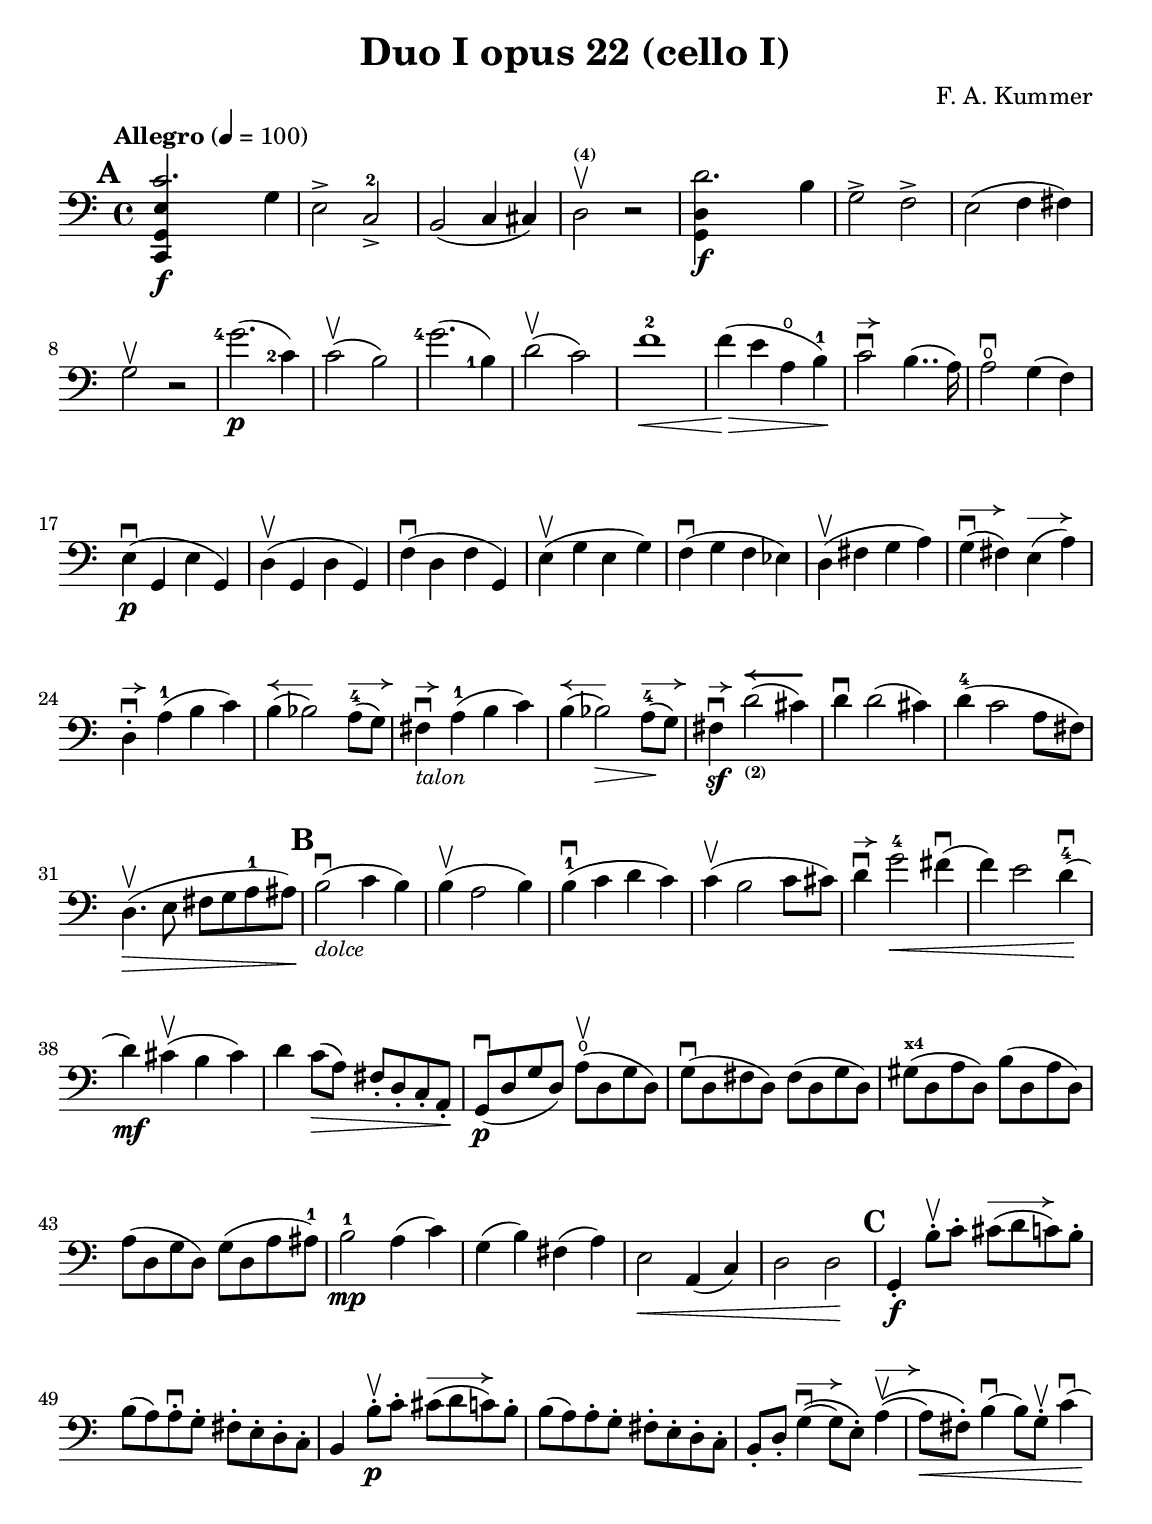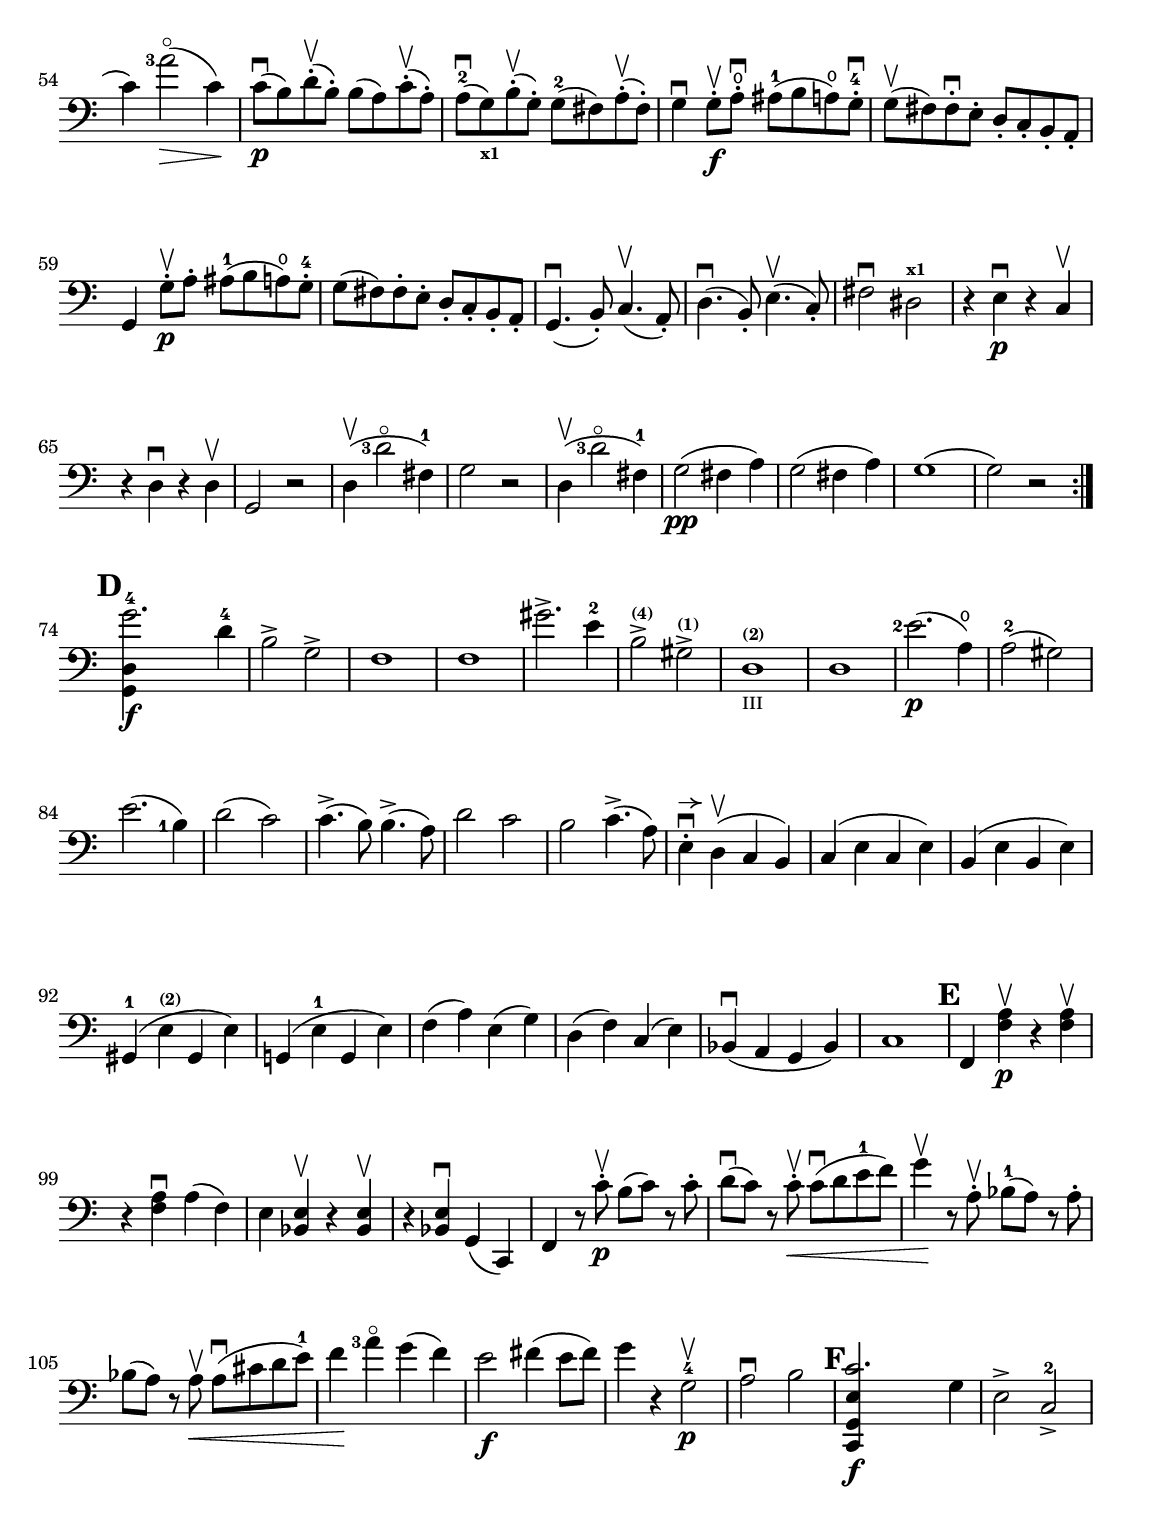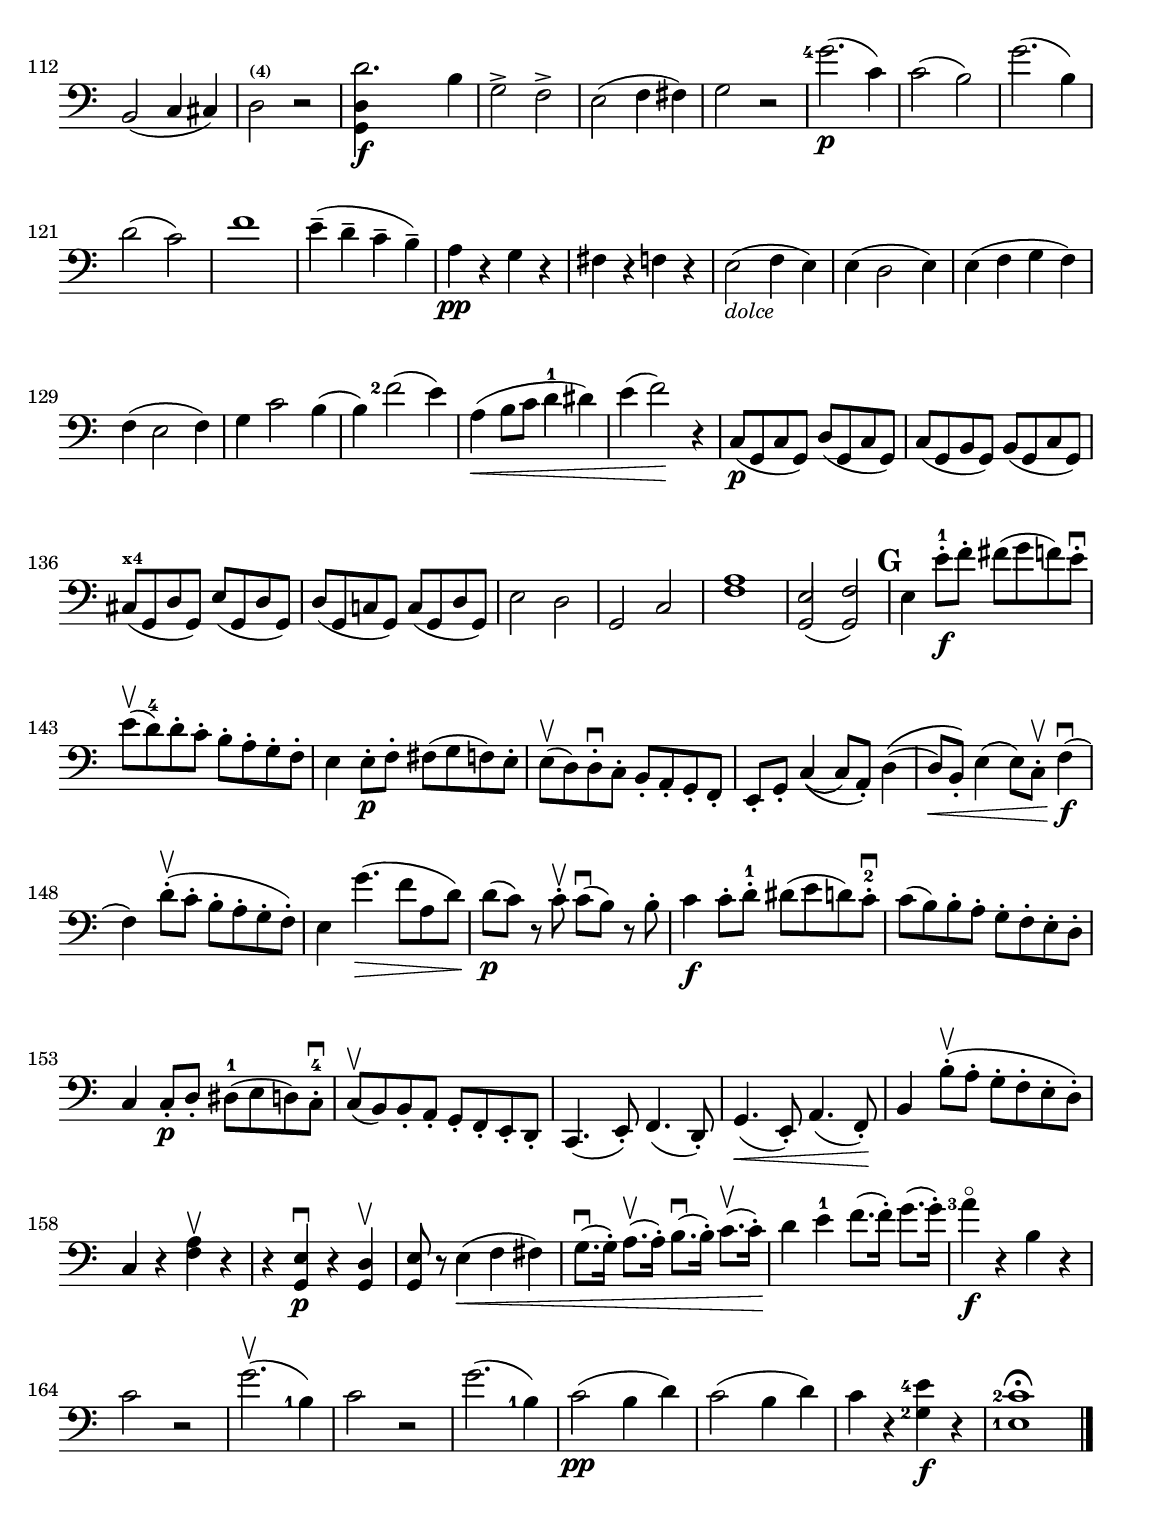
#(set-global-staff-size 21)

\version "2.18.2"

\header {
  title    = "Duo I opus 22 (cello I)"
  composer = "F. A. Kummer"
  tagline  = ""
}

\language "italiano"

% iPad Pro 12.9

\paper {
  paper-width  = 195\mm
  paper-height = 260\mm
  indent = #0
  print-page-number = ##f
%  line-width = #188
  ragged-last-bottom = ##f
  ragged-bottom = ##f
%  ragged-last = ##t
}

allongerCinq = \markup {
  \center-column {
    \combine
    \draw-line #'(-10 . 0)
    \arrow-head #X #RIGHT ##f
  }
}

allongerQuatre = \markup {
  \center-column {
    \combine
    \draw-line #'(-9 . 0)
    \arrow-head #X #RIGHT ##f
  }
}

allongerTrois = \markup {
  \center-column {
    \combine
    \draw-line #'(-6 . 0)
    \arrow-head #X #RIGHT ##f
  }
}

allongerDeux = \markup {
  \center-column {
    \combine
    \draw-line #'(-4 . 0)
    \arrow-head #X #RIGHT ##f
  }
}

allongerUne = \markup {
  \center-column {
    \combine
    \draw-line #'(-2 . 0)
    \arrow-head #X #RIGHT ##f
  }
}

retenir = \markup {
  \center-column {
    \concat {
      \arrow-head #X #LEFT ##f
      \hspace #-1
      \draw-line #'(-4 . 0)
    }
  }
}

retenirAppuyer = \markup {
  \center-column {
    \concat {
      \arrow-head #X #LEFT ##f
      \hspace #-1
      \override #'(thickness . 3)
      \draw-line #'(-5 . 0)
    }
  }
}

retenirQuatre = \markup {
  \center-column {
    \concat {
      \arrow-head #X #LEFT ##f
      \hspace #-1
      \draw-line #'(-8 . 0)
    }
  }
}

retenirCinq = \markup {
  \center-column {
    \concat {
      \arrow-head #X #LEFT ##f
      \hspace #-1
      \draw-line #'(-9 . 0)
    }
  }
}

\score {
  \new Staff
%  \with {instrumentName = #"Cello I"}
  {
    \override Hairpin.to-barline = ##f
    \tempo "Allegro" 4 = 100
    \time 4/4
    \key do \major
    \clef "bass"

    \set fingeringOrientations = #'(left)

    \mark \default
    \repeat volta 2 {
      <<do,4\f sol,4 mi4 do'2.>> sol4                                  % 1
      mi2-> do2->-2                                                    % 2
      si,2(do4 dod)                                                    % 3
      re2^\markup{\bold\teeny (4)}\upbow r2                            % 4
      <<sol,4\f re4 re'2.>> si4                                        % 5
      sol2-> fa2->                                                     % 6
      mi2(fa4 fad4)                                                    % 7
      sol2\upbow r2                                                    % 8
      <sol'-4>2.\p(<do'-2>4)                                           % 9
      do'2\upbow(si2)                                                  % 10
      <sol'-4>2.(<si-1>4)                                              % 11
      re'2\upbow(do'2)                                                 % 12
      fa'1-2\<                                                         % 13
      fa'4\!\>(mi'4 la4\open si4-1)\!                                  % 14
      do'2\downbow^\allongerUne si4..(la16)                            % 15
      la2\downbow\open sol4(fa4)                                       % 16
      mi4\p\downbow(sol,4 mi4 sol,4)                                   % 17
      re4\upbow(sol,4 re4 sol,4)                                       % 18
      fa4\downbow(re4 fa4 sol,4)                                       % 19
      mi4\upbow(sol4 mi4 sol4)                                         % 20
      fa4\downbow(sol4 fa4 mib4)                                       % 21
      re4\upbow(fad4 sol4 la4)                                         % 22
      sol4^\allongerDeux\downbow(fad4) mi4^\allongerDeux(la4)          % 23
      re4-.^\allongerUne\downbow la4-1(si4 do'4)                       % 24
      si4^\retenir(sib2) la8-4^\allongerDeux( sol8)                    % 25
      fad4^\allongerUne\downbow-\markup{\small\italic "talon"}
      la4-1(si4 do'4)                                                  % 26
      si4^\retenir(sib2\>) la8-4^\allongerDeux\!(sol8)                 % 27
      fad4\sf\downbow^\allongerUne
      re'2_\markup{\bold\teeny (2)}^\retenirAppuyer(dod'4)             % 28
      re'4\downbow re'2(dod'4)                                         % 29
      re'4-4(do'2 la8 fad8)                                            % 30
      re4.\upbow\>(mi8 fad8 sol8 la8-1 lad8)\!                         % 31
      \mark \default
      si2\downbow_\markup{\small\italic "dolce"}(do'4 si4)             % 32
      si4\upbow(la2 si4)                                               % 33
      si4-1\downbow(do'4 re'4 do'4)                                    % 34
      do'4\upbow(si2 do'8 dod'8)                                       % 35
      re'4\downbow^\allongerUne
      sol'2-4\<fad'4\downbow(                                          % 36
      fa'4) mi'2 re'4-4\downbow\!(                                     % 37
      re'4\mf) dod'4\upbow(si4 dod'4)                                  % 38
      re'4 do'8\>(la8) fad8-. re8-. do8-. la,8-.\!                     % 39
      sol,8\downbow\p(re8 sol8 re8)
      la8\open\upbow(re8 sol8 re8)                                     % 40
      sol8\downbow(re8 fad8 re8) fad8(re8 sol8 re8)                    % 41
      sold8^\markup{\bold\teeny x4}(re8 la8 re8) si8(re8 la8 re8)      % 42
      la8(re8 sol8 re8) sol8(re8 la8 lad8-1)                           % 43
      si2-1\mp la4(do'4)                                               % 44
      sol4(si4) fad4(la4)                                              % 45
      mi2\< la,4(do4)                                                  % 46
      re2 re2\!                                                        % 47
      \mark \default
      sol,4-.\f si8-.\upbow do'8-.
      dod'8^\allongerTrois(re'8 do'8) si8-.                            % 48
      si8(la8) la-.\downbow sol8-. fad8-. mi8-. re8-. do8-.            % 49
      si,4 si8-.\upbow\p do'8-. dod'8^\allongerTrois(re'8 do'8) si8-.  % 50
      si8(la8) la8-. sol8-. fad8-. mi8-. re8-. do8-.                   % 51
      si,8-. re8-.
      sol4^\allongerDeux\downbow\((sol8) mi8-.\)
      la4^\allongerDeux\upbow\((                                       % 52
      la8\<) fad8-.\)
      si4\downbow(si8) sol8-.\upbow do'4\downbow(                      % 53
      do'4)\! <la'-3>2\flageolet\>(do'4)\!                             % 54
      do'8\downbow\p(si8) re'8-.\upbow(si8-.) si8(la8)
      do'8-.\upbow(la8-.)                                              % 55
      la8-2\downbow(sol8_\markup{\bold\teeny x1}) si8-.\upbow(sol-.)
      sol8-2(fad8) la8-.\upbow(fad8-.)                                 % 56
      sol4\downbow sol8-.\f\upbow la8-.\open\downbow
      lad8-1(si8 la8\open) sol8-.-4\downbow                            % 57
      sol8\upbow(fad8) fad8-.\downbow mi8-. re8-. do8-. si,8-. la,8-.  % 58
      sol,4 sol8-.\p\upbow la8-. lad8-1(si8 la8\open) sol8-.-4         % 59
      sol8(fad8) fad8-. mi8-. re8-. do8-. si,8-. la,8-.                % 60
      sol,4.\downbow(si,8-.) do4.\upbow(la,8-.)                        % 61
      re4.\downbow(si,8-.) mi4.\upbow(do8-.)                           % 62
      fad2\downbow red2^\markup{\bold\teeny x1}\!                      % 63
      r4 mi4\p\downbow r4 do4\upbow                                    % 64
      r4 re4\downbow r4 re4\upbow                                      % 65
      sol,2 r2                                                         % 66
      re4\upbow(<re'-3>2\flageolet fad4-1)                             % 67
      sol2 r2                                                          % 68
      re4\upbow(<re'-3>2\flageolet fad4-1)                             % 69
      sol2\pp(fad4 la4)                                                % 70
      sol2(fad4 la4)                                                   % 71
      sol1(                                                            % 72
      sol2) r2                                                         % 73
      }

    \mark \default
      <<sol,4\f re4 sol'2.-4>> re'4-4                                  % 74
      si2-> sol2->                                                     % 75
      fa1                                                              % 76
      fa1                                                              % 77
      sold'2.-> mi'4-2                                                 % 78
      si2^\markup{\bold\teeny (4)}->
      sold2^\markup{\bold\teeny (1)}->                                 % 79
      re1^\markup{\bold\teeny (2)}_\markup{\teeny III}                 % 80
      re1                                                              % 81
      <mi'-2>2.\p(la4\open)                                            % 82
      la2-2(sold2)                                                     % 83
      mi'2.(<si-1>4)                                                   % 84
      re'2(do'2)                                                       % 85
      do'4.->(si8) si4.->(la8)                                         % 86
      re'2 do'2                                                        % 87
      si2 do'4.->(la8)                                                 % 88
      mi4-.\downbow^\allongerUne re4\upbow(do4 si,4)                   % 89
      do4(mi4 do4 mi4)                                                 % 90
      si,4(mi4 si,4 mi4)                                               % 91
      sold,4-1(mi4^\markup{\bold\teeny (2)} sold,4 mi4)                % 92
      sol,!4(mi4-1 sol,4 mi4)                                          % 93
      fa4(la4) mi4(sol4)                                               % 94
      re4(fa4) do4(mi4)                                                % 95
      sib,\downbow(la,4 sol,4 sib,4)                                   % 96
      do1                                                              % 97
      \mark \default
      fa,4 <<fa4\p la4\upbow>> r4 <<fa4 la4\upbow>>                    % 98
      r4 <<fa4 la4\downbow>> la4(fa4)                                  % 99
      mi4 <<sib,4 mi4\upbow>> r4 <<sib,4 mi4\upbow>>                   % 100
      r4 <<sib,4 mi4\downbow>> sol,4(do,4)                             % 101
      fa,4 r8 do'8-.\p\upbow si8(do'8) r8 do'8-.                       % 102
      re'8\downbow(do'8) r8 do'8-.\upbow\<
      do'8\downbow(re'8 mi'8-1 fa'8)                                   % 103
      sol'4\!\upbow r8 la8-.\upbow sib-1(la8) r8 la8-.                 % 104
      sib8(la8) r8 la8\upbow\< la8\downbow(dod'8 re'8 mi'8-1)          % 105
      fa'4\! <la'-3>4\flageolet sol'4(fa'4)                            % 106
      mi'2\f fad'4(mi'8 fad'8)                                         % 107
      sol'4 r4 sol2-4\p\upbow                                          % 108
      la2\downbow si2                                                  % 109
      \mark \default
      <<do,4\f sol,4 mi4 do'2.>> sol4                                  % 110
      mi2-> do2-2->                                                    % 111
      si,2(do4 dod4)                                                   % 112
      re2^\markup{\bold\teeny (4)} r2                                  % 113
      <<sol,4\f re4 re'2.>> si4                                        % 114
      sol2-> fa2->                                                     % 115
      mi2(fa4 fad4)                                                    % 116
      sol2 r2                                                          % 117
      <sol'-4>2.\p(do'4)                                               % 118
      do'2(si2)                                                        % 119
      sol'2.(si4)                                                      % 120
      re'2(do'2)                                                       % 121
      fa'1                                                             % 122
      mi'4--(re'4-- do'4-- si4--)                                      % 123
      la4\pp r4 sol4 r4                                                % 124
      fad4 r4 fa4 r4                                                   % 125
      mi2_\markup{\small\italic "dolce"}(fa4 mi4)                      % 126
      mi4(re2 mi4)                                                     % 127
      mi4(fa4 sol4 fa4)                                                % 128
      fa4(mi2 fa4)                                                     % 129
      sol4 do'2 si4(                                                   % 130
      si4) <fa'-2>2(mi'4)                                              % 131
      la4\<(si8 do'8 re'4-1 red'4)                                     % 132
      mi'4(fa'2)\! r4                                                  % 133
      do8\p(sol,8 do8 sol,8) re8(sol,8 do8 sol,8)                      % 134
      do8(sol,8 si,8 sol,8) si,8(sol,8 do8 sol,8)                      % 135
      dod8^\markup{\bold\teeny x4}(sol,8 re8 sol,8)
      mi8(sol,8 re8 sol,8)                                             % 136
      re8(sol,8 do!8 sol,8) do8(sol,8 re8 sol,8)                       % 137
      mi2 re2                                                          % 138
      sol,2 do2                                                        % 139
      <<fa1 la1>>                                                      % 140
      <<{mi2 fa2}\\ {\stemUp sol,2(sol,2) \stemNeutral}>>              % 141
      \mark \default
      mi4 mi'8-1-.\f fa'8-.
      fad'8(sol'8 fa'8) mi'8-.\downbow                                 % 142
      mi'8\upbow(re'8-4) re'8-. do'8-. si8-. la8-. sol8-. fa8-.        % 143
      mi4 mi8\p-. fa8-. fad8(sol8 fa8) mi8-.                           % 144
      mi8\upbow(re8) re8-.\downbow do8-. si,8-. la,8-. sol,8-. fa,8-.  % 145
      mi,8-. sol,8-. do4\((do8) la,8-.\) re4\((                        % 146
      re8\<) si,8-.\) mi4(mi8) do8-.\upbow fa4\!\f\downbow(            % 147
      fa4) re'8-.\upbow(do'8-. si-. la8-. sol8-. fa8-.)                % 148
      mi4 sol'4.\>(fa'8 la8 re'8)\!                                    % 149
      re'8\p(do'8) r8 do'8-.\upbow do'8\downbow(si8) r8 si8-.          % 150
      do'4\f do'8-. re'8-1-.
      red'8(mi'8 re'8) do'8-2-.\downbow                                % 151
      do'8(si8) si8-. la8-. sol8-. fa8-. mi8-. re8-.                   % 152
      do4 do8\p-. re8-. red8-1(mi8 re8 ) do8-4-.\downbow               % 153
      do8\upbow(si,8) si,8-. la,8-. sol,8-. fa,8-. mi,8-. re,8-.       % 154
      do,4.(mi,8-.) fa,4.(re,8-.)                                      % 155
      sol,4.\<(mi,8-.) la,4.(fa,8-.)\!                                 % 156
      si,4 si8-.\upbow(la8-. sol8-. fa8-. mi8-. re8-.)                 % 157
      do4 r4 <<fa4 la4\upbow>> r4                                      % 158
      r4 <<sol,4\p mi4\downbow>> r4 <<sol,4 re4\upbow>>                % 159
      <<sol,8 mi8>> r8 mi4\<(fa4 fad4)                                 % 160
      sol8.\downbow(sol16-.) la8.\upbow(la16-.)
      si8.\downbow(si16-.) do'8.\upbow(do'16-.)\!                      % 161
      re'4 mi'4-1 fa'8.(fa'16-.) sol'8.(sol'16-.)                      % 162
      <la'-3>4\flageolet\f r4 si4 r4                                   % 163
      do'2 r2                                                          % 164
      sol'2.\upbow(<si-1>4)                                            % 165
      do'2 r2                                                          % 166
      sol'2.(<si-1>4)                                                  % 167
      do'2\pp(si4 re'4)                                                % 168
      do'2(si4 re'4)                                                   % 169
      do'4 r4 << <sol-2>4\f <mi'-4>4>> r4                              % 170
      << <mi-1>1 <do'-2>1\fermata>>                                    % 171
      \bar "|."
  }
}
